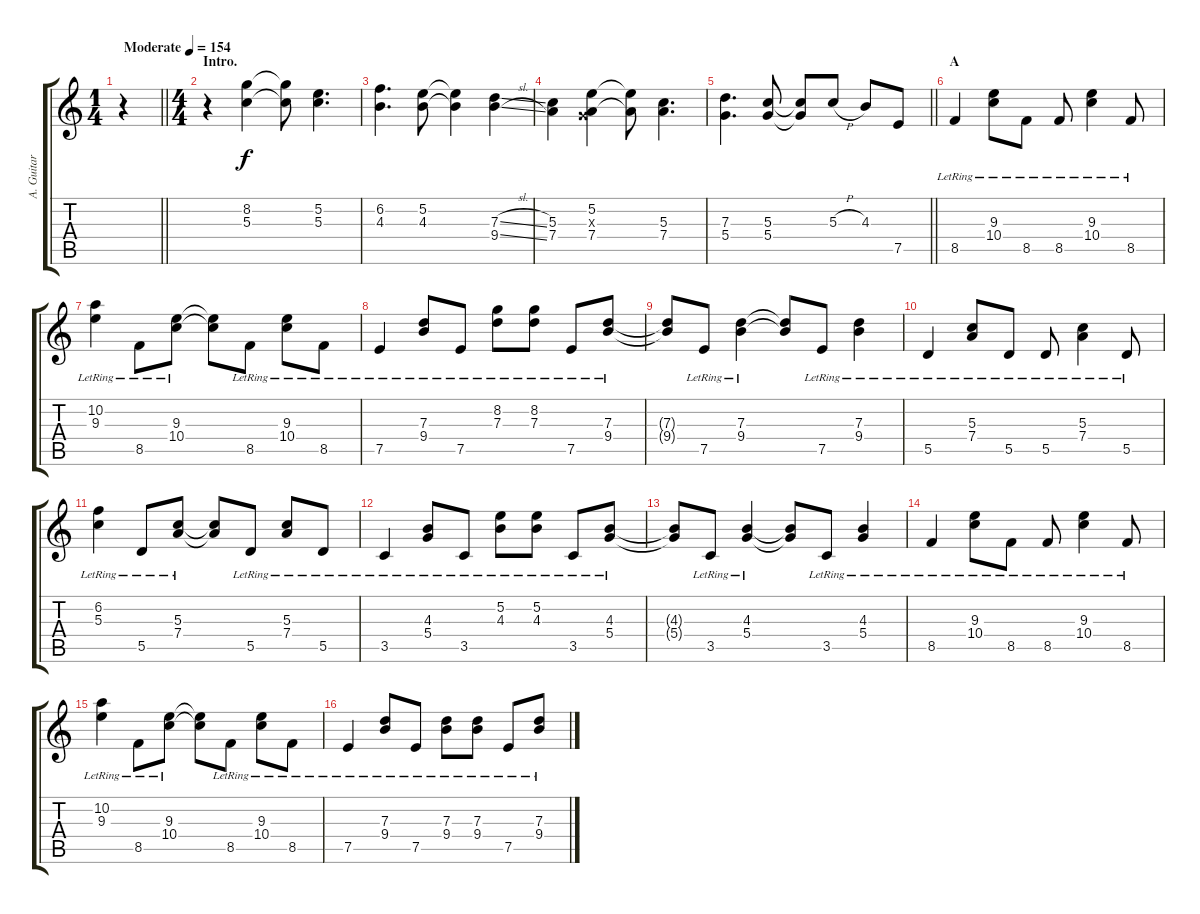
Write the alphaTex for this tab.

\track ("A. Guitar" "A. Guitar") {instrument acousticguitarsteel}
\staff {score tabs}
\tuning (E4 B3 G3 D3 A2 E2) {hide}
\ts (1 4)
\tempo (154 "Moderate")
\clef g2
\barLineRight lightlight
\ks c
r.4{dy f instrument acousticguitarsteel} |
\ts (4 4)
\section ("" "Intro.")
r.4 (8.2 5.3).4 (8.2{t} 5.3{t}).8 (5.2 5.3).4{d} |
(6.2 4.3).4{d} (5.2 4.3).8 (5.2{t} 4.3{t}).4 (7.3{sl} 9.4{sl}).4 |
(5.3 7.4).4 (5.2 0.3{x} 7.4).4 (5.2{t} 7.4{t}).8 (5.3 7.4).4{d} |
\barLineRight lightlight
(7.3 5.4).4{d} (5.3 5.4).8 (5.3{t} 5.4{t}).8 5.3{h}.8 4.3.8 7.5.8 |
\section ("" "A")
8.5{lr}.4 (9.3{lr} 10.4{lr}).8 8.5{lr}.8 8.5{lr}.8 (9.3{lr} 10.4{lr}).4 8.5{lr}.8 |
(10.2{lr} 9.3{lr}).4 8.5{lr}.8 (9.3{lr} 10.4{lr}).8 (9.3{t} 10.4{t}).8 8.5{lr}.8 (9.3{lr} 10.4{lr}).8 8.5{lr}.8 |
7.5{lr}.4 (7.3{lr} 9.4{lr}).8 7.5{lr}.8 (8.2{lr} 7.3{lr}).8 (8.2{lr} 7.3{lr}).8 7.5{lr}.8 (7.3{lr} 9.4{lr}).8 |
(7.3{t} 9.4{t}).8 7.5{lr}.8 (7.3{lr} 9.4{lr}).4 (7.3{t} 9.4{t}).8 7.5{lr}.8 (7.3{lr} 9.4{lr}).4 |
5.5{lr}.4 (5.3{lr} 7.4{lr}).8 5.5{lr}.8 5.5{lr}.8 (5.3{lr} 7.4{lr}).4 5.5{lr}.8 |
(6.2{lr} 5.3{lr}).4 5.5{lr}.8 (5.3{lr} 7.4{lr}).8 (5.3{t} 7.4{t}).8 5.5{lr}.8 (5.3{lr} 7.4{lr}).8 5.5{lr}.8 |
3.5{lr}.4 (4.3{lr} 5.4{lr}).8 3.5{lr}.8 (5.2{lr} 4.3{lr}).8 (5.2{lr} 4.3{lr}).8 3.5{lr}.8 (4.3{lr} 5.4{lr}).8 |
(4.3{t} 5.4{t}).8 3.5{lr}.8 (4.3{lr} 5.4{lr}).4 (4.3{t} 5.4{t}).8 3.5{lr}.8 (4.3{lr} 5.4{lr}).4 |
8.5{lr}.4 (9.3{lr} 10.4{lr}).8 8.5{lr}.8 8.5{lr}.8 (9.3{lr} 10.4{lr}).4 8.5{lr}.8 |
(10.2{lr} 9.3{lr}).4 8.5{lr}.8 (9.3{lr} 10.4{lr}).8 (9.3{t} 10.4{t}).8 8.5{lr}.8 (9.3{lr} 10.4{lr}).8 8.5{lr}.8 |
7.5{lr}.4 (7.3{lr} 9.4{lr}).8 7.5{lr}.8 (7.3{lr} 9.4{lr}).8 (7.3{lr} 9.4{lr}).8 7.5{lr}.8 (7.3{lr} 9.4{lr}).8
